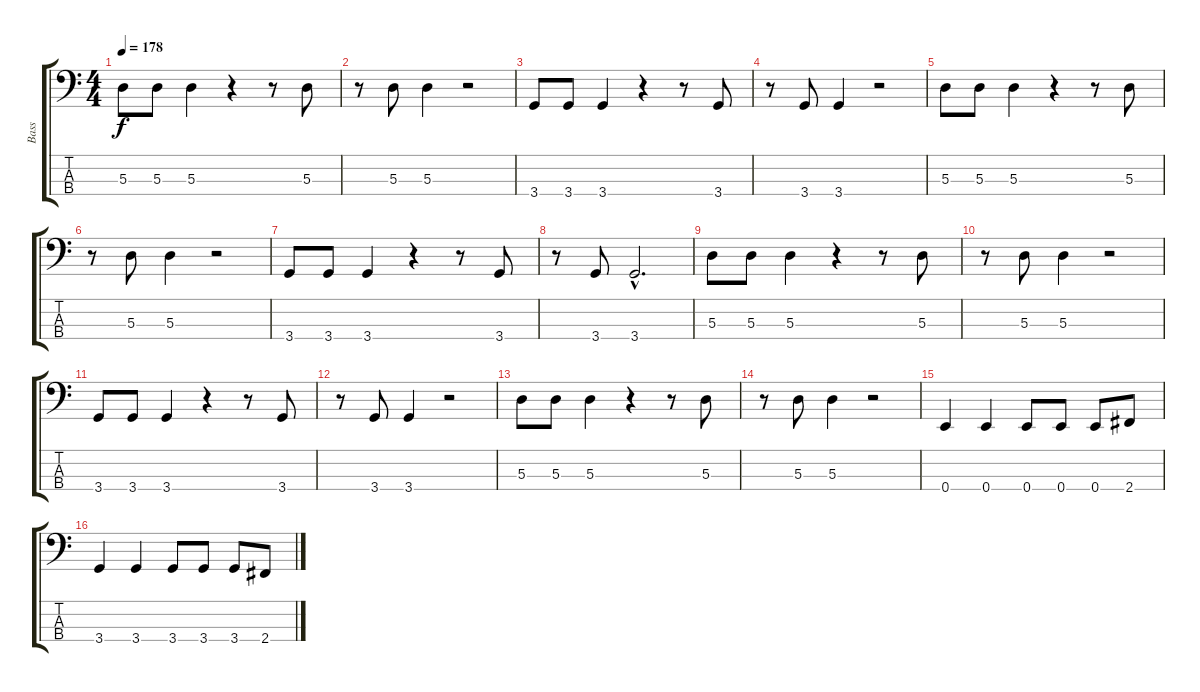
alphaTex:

\track ("Bass" "Bass") {instrument electricbasspick}
\staff {score tabs}
\tuning (G2 D2 A1 E1) {hide}
\ts (4 4)
\tempo 178
\clef f4
\ks c
5.3.8{dy f instrument electricbasspick} 5.3.8 5.3.4 r.4 r.8 5.3.8 |
r.8 5.3.8 5.3.4 r.2 |
3.4.8 3.4.8 3.4.4 r.4 r.8 3.4.8 |
r.8 3.4.8 3.4.4 r.2 |
5.3.8 5.3.8 5.3.4 r.4 r.8 5.3.8 |
r.8 5.3.8 5.3.4 r.2 |
3.4.8 3.4.8 3.4.4 r.4 r.8 3.4.8 |
r.8 3.4.8 3.4{hac}.2{d} |
5.3.8 5.3.8 5.3.4 r.4 r.8 5.3.8 |
r.8 5.3.8 5.3.4 r.2 |
3.4.8 3.4.8 3.4.4 r.4 r.8 3.4.8 |
r.8 3.4.8 3.4.4 r.2 |
5.3.8 5.3.8 5.3.4 r.4 r.8 5.3.8 |
r.8 5.3.8 5.3.4 r.2 |
0.4.4 0.4.4 0.4.8 0.4.8 0.4.8 2.4.8 |
3.4.4 3.4.4 3.4.8 3.4.8 3.4.8 2.4.8
